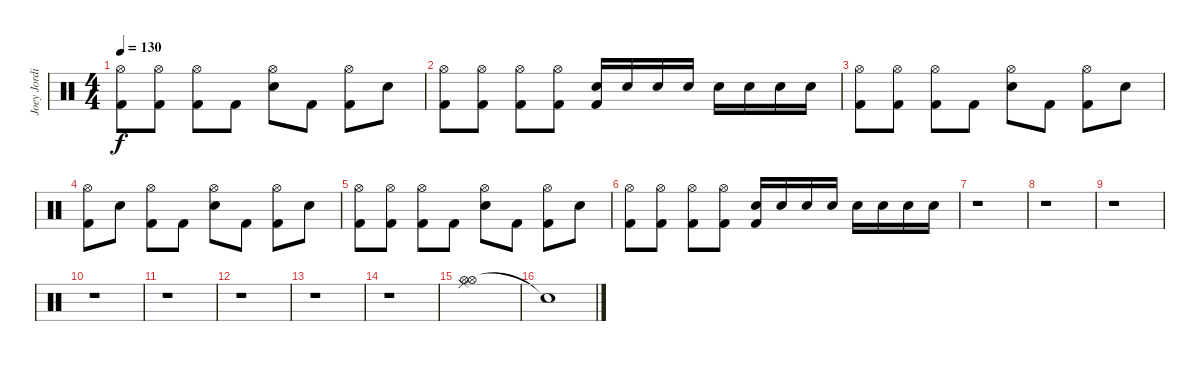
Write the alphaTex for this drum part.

\track ("Joey Jordison" "Joey Jordi") {instrument percussion}
\staff {score}
\articulation defaults
\ts (4 4)
\tempo 130
\clef neutral
\ks c
("Kick (hit) 2" "Hi-Hat (open)").8{dy f} ("Kick (hit) 2" "Hi-Hat (open)").8 ("Kick (hit) 2" "Hi-Hat (open)").8 "Kick (hit) 2".8 ("Electric Snare (hit)" "Hi-Hat (open)").8 "Kick (hit) 2".8 ("Kick (hit) 2" "Hi-Hat (open)").8 "Electric Snare (hit)".8 |
("Kick (hit) 2" "Hi-Hat (open)").8 ("Kick (hit) 2" "Hi-Hat (open)").8 ("Kick (hit) 2" "Hi-Hat (open)").8 ("Kick (hit) 2" "Hi-Hat (open)").8 ("Electric Snare (hit)" "Kick (hit) 2").16 "Electric Snare (hit)".16 "Electric Snare (hit)".16 "Electric Snare (hit)".16 "Electric Snare (hit)".16 "Electric Snare (hit)".16 "Electric Snare (hit)".16 "Electric Snare (hit)".16 |
("Kick (hit) 2" "Hi-Hat (open)").8 ("Kick (hit) 2" "Hi-Hat (open)").8 ("Kick (hit) 2" "Hi-Hat (open)").8 "Kick (hit) 2".8 ("Electric Snare (hit)" "Hi-Hat (open)").8 "Kick (hit) 2".8 ("Kick (hit) 2" "Hi-Hat (open)").8 "Electric Snare (hit)".8 |
("Kick (hit) 2" "Hi-Hat (open)").8 "Electric Snare (hit)".8 ("Kick (hit) 2" "Hi-Hat (open)").8 "Kick (hit) 2".8 ("Electric Snare (hit)" "Hi-Hat (open)").8 "Kick (hit) 2".8 ("Kick (hit) 2" "Hi-Hat (open)").8 "Electric Snare (hit)".8 |
("Kick (hit) 2" "Hi-Hat (open)").8 ("Kick (hit) 2" "Hi-Hat (open)").8 ("Kick (hit) 2" "Hi-Hat (open)").8 "Kick (hit) 2".8 ("Electric Snare (hit)" "Hi-Hat (open)").8 "Kick (hit) 2".8 ("Kick (hit) 2" "Hi-Hat (open)").8 "Electric Snare (hit)".8 |
("Kick (hit) 2" "Hi-Hat (open)").8 ("Kick (hit) 2" "Hi-Hat (open)").8 ("Kick (hit) 2" "Hi-Hat (open)").8 ("Kick (hit) 2" "Hi-Hat (open)").8 ("Electric Snare (hit)" "Kick (hit) 2").16 "Electric Snare (hit)".16 "Electric Snare (hit)".16 "Electric Snare (hit)".16 "Electric Snare (hit)".16 "Electric Snare (hit)".16 "Electric Snare (hit)".16 "Electric Snare (hit)".16 |
r.1 |
r.1 |
r.1 |
r.1 |
r.1 |
r.1 |
r.1 |
r.1 |
("Hi-Hat (open)" "Ride (middle)" "Hi-Hat (open)").1 |
"Snare (hit)"{t}.1
